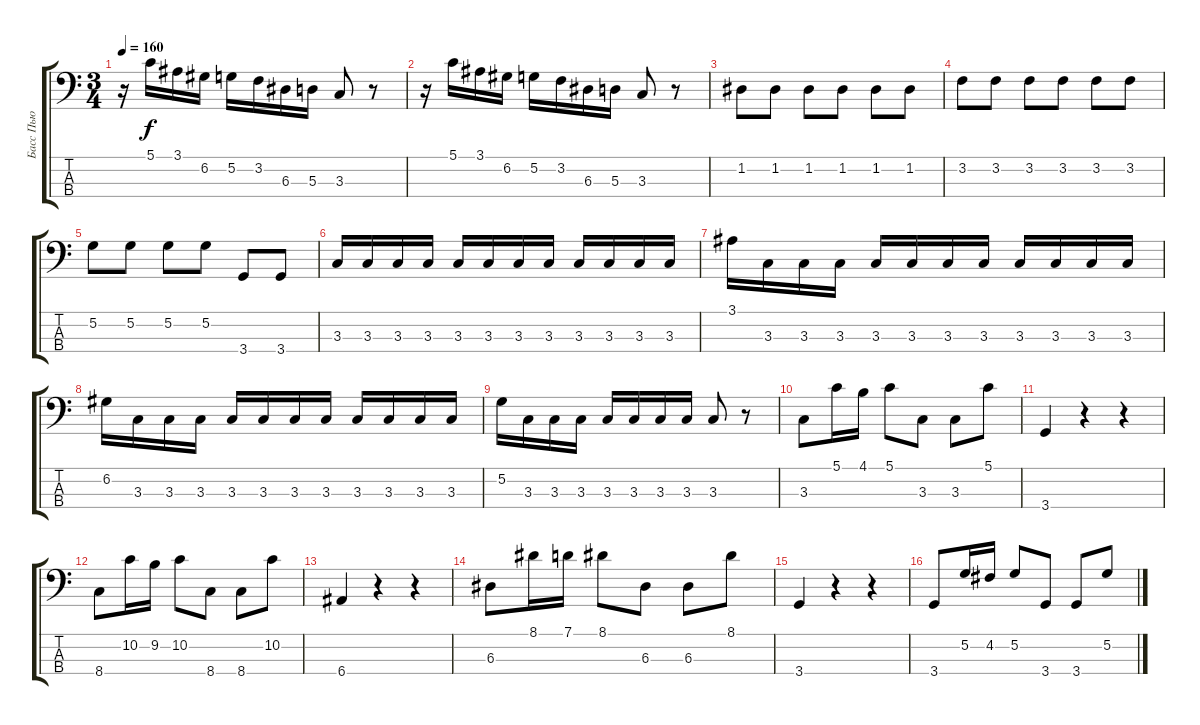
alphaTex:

\track ("Басс Пью" "Басс Пью") {instrument acousticguitarnylon}
\staff {score tabs}
\tuning (G2 D2 A1 E1) {hide}
\ts (3 4)
\tempo 160
\clef f4
\ks c
r.16{dy f} 5.1.16 3.1.16 6.2.16 5.2.16 3.2.16 6.3.16 5.3.16 3.3.8 r.8 |
r.16 5.1.16 3.1.16 6.2.16 5.2.16 3.2.16 6.3.16 5.3.16 3.3.8 r.8 |
1.2.8 1.2.8 1.2.8 1.2.8 1.2.8 1.2.8 |
3.2.8 3.2.8 3.2.8 3.2.8 3.2.8 3.2.8 |
5.2.8 5.2.8 5.2.8 5.2.8 3.4.8 3.4.8 |
3.3.16 3.3.16 3.3.16 3.3.16 3.3.16 3.3.16 3.3.16 3.3.16 3.3.16 3.3.16 3.3.16 3.3.16 |
3.1.16 3.3.16 3.3.16 3.3.16 3.3.16 3.3.16 3.3.16 3.3.16 3.3.16 3.3.16 3.3.16 3.3.16 |
6.2.16 3.3.16 3.3.16 3.3.16 3.3.16 3.3.16 3.3.16 3.3.16 3.3.16 3.3.16 3.3.16 3.3.16 |
5.2.16 3.3.16 3.3.16 3.3.16 3.3.16 3.3.16 3.3.16 3.3.16 3.3.8 r.8 |
3.3.8 5.1.16 4.1.16 5.1.8 3.3.8 3.3.8 5.1.8 |
3.4.4 r.4 r.4 |
8.4.8 10.2.16 9.2.16 10.2.8 8.4.8 8.4.8 10.2.8 |
6.4.4 r.4 r.4 |
6.3.8 8.1.16 7.1.16 8.1.8 6.3.8 6.3.8 8.1.8 |
3.4.4 r.4 r.4 |
3.4.8 5.2.16 4.2.16 5.2.8 3.4.8 3.4.8 5.2.8
